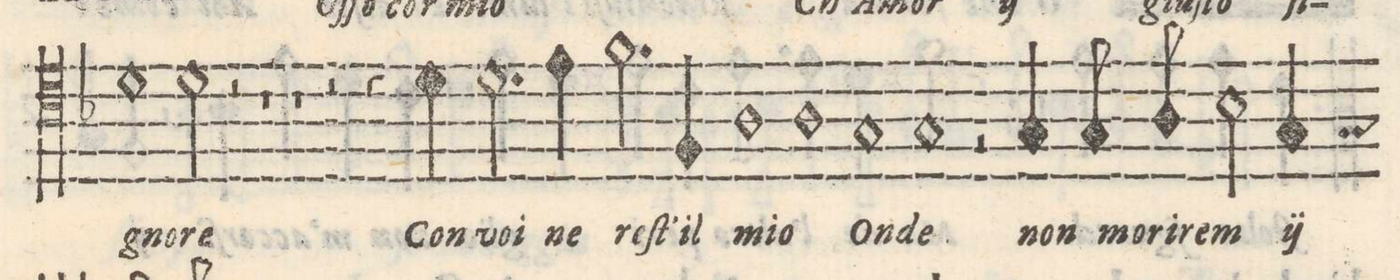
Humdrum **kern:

**kern	**text
*I"Sesto	*
*clefC4	*
*k[b-]	*
*met(C)	*
*M2/1	*
1d	-gno-
2d\	-re
2r	.
=6-	=6-
1r	.
1r	.
=7-	=7-
2r	.
4r	.
4d\	Con
2.d\	voi
4e\	ne
=8-	=8-
2.f\	reſt'
4F/	il
1A	mi-
=9-	=9-
1A	-o
1G	On-
=10-	=10-
1G	-de
2r	.
4G/	non
8G/	mo-
8A/	-ri-
=11-	=11-
2B-\	-rem
*	*ij
4G/	non
*-	*-
